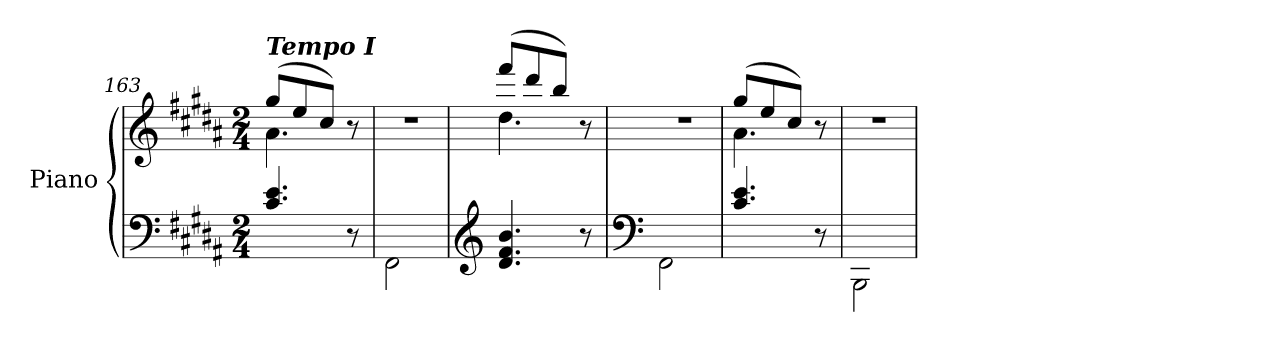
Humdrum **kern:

**kern	**kern	**dynam
*part1	*part1	*part1
*staff2	*staff1	*staff1/2
*I"Piano	*	*
*I'Pno.	*	*
*clefF4	*clefG2	*
*k[f#c#g#d#a#]	*k[f#c#g#d#a#]	*
*M2/4	*M2/4	*
=163	=163	=163
*	*^	*
!	!LO:TX:a:Bi:t=Tempo I	!	!
!	!	!	!LO:DY:b
4.c#/ 4.e/	(>8gg#/L	4.a#\	other-dynamics
.	8ee/	.	.
.	8cc#/J)	.	.
8r	8r	8ryy	.
*	*v	*v	*
!!LO:LB:g=z
=164	=164	=164
2FF#\	2r	.
=165	=165	=165
*clefG2	*	*
*	*^	*
4.d#/ 4.f#/ 4.b/	(>8fff#/L	4.dd#\	.
.	8ddd#/	.	.
.	8bb/J)	.	.
8r	8r	8ryy	.
*	*v	*v	*
=166	=166	=166
*clefF4	*	*
2FF#\	2r	.
=167	=167	=167
*	*^	*
4.c#/ 4.e/	(>8gg#/L	4.a#\	.
.	8ee/	.	.
.	8cc#/J)	.	.
8r	8r	8ryy	.
*	*v	*v	*
=168	=168	=168
2BBB\	2r	.
=	=	=
*-	*-	*-
